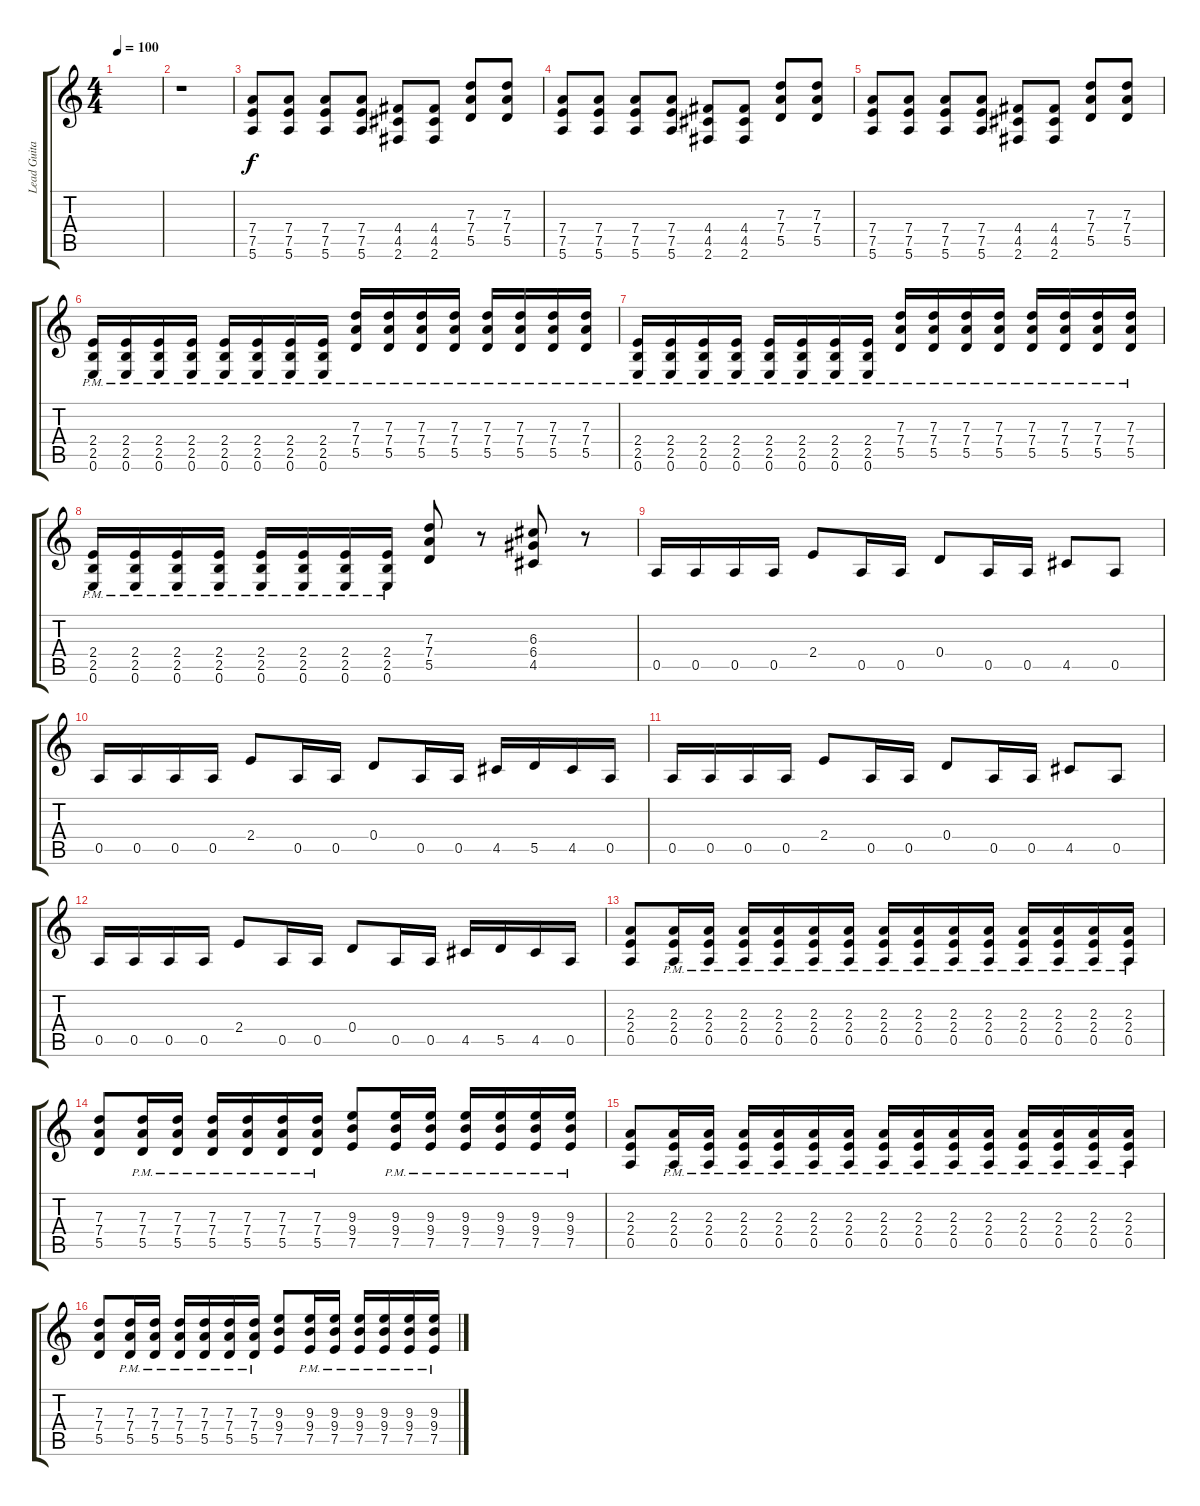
\track ("Lead Guitar" "Lead Guita") {instrument distortionguitar}
\staff {score tabs}
\tuning (E4 B3 G3 D3 A2 E2) {hide}
\ts (4 4)
\tempo 100
\clef g2
\ks c
|
r.1 |
(7.4 7.5 5.6).8 (7.4 7.5 5.6).8 (7.4 7.5 5.6).8 (7.4 7.5 5.6).8 (4.4 4.5 2.6).8 (4.4 4.5 2.6).8 (7.3 7.4 5.5).8 (7.3 7.4 5.5).8 |
(7.4 7.5 5.6).8 (7.4 7.5 5.6).8 (7.4 7.5 5.6).8 (7.4 7.5 5.6).8 (4.4 4.5 2.6).8 (4.4 4.5 2.6).8 (7.3 7.4 5.5).8 (7.3 7.4 5.5).8 |
(7.4 7.5 5.6).8 (7.4 7.5 5.6).8 (7.4 7.5 5.6).8 (7.4 7.5 5.6).8 (4.4 4.5 2.6).8 (4.4 4.5 2.6).8 (7.3 7.4 5.5).8 (7.3 7.4 5.5).8 |
(2.4{pm} 2.5{pm} 0.6{pm}).16 (2.4{pm} 2.5{pm} 0.6{pm}).16 (2.4{pm} 2.5{pm} 0.6{pm}).16 (2.4{pm} 2.5{pm} 0.6{pm}).16 (2.4{pm} 2.5{pm} 0.6{pm}).16 (2.4{pm} 2.5{pm} 0.6{pm}).16 (2.4{pm} 2.5{pm} 0.6{pm}).16 (2.4{pm} 2.5{pm} 0.6{pm}).16 (7.3{pm} 7.4{pm} 5.5{pm}).16 (7.3{pm} 7.4{pm} 5.5{pm}).16 (7.3{pm} 7.4{pm} 5.5{pm}).16 (7.3{pm} 7.4{pm} 5.5{pm}).16 (7.3{pm} 7.4{pm} 5.5{pm}).16 (7.3{pm} 7.4{pm} 5.5{pm}).16 (7.3{pm} 7.4{pm} 5.5{pm}).16 (7.3{pm} 7.4{pm} 5.5{pm}).16 |
(2.4{pm} 2.5{pm} 0.6{pm}).16 (2.4{pm} 2.5{pm} 0.6{pm}).16 (2.4{pm} 2.5{pm} 0.6{pm}).16 (2.4{pm} 2.5{pm} 0.6{pm}).16 (2.4{pm} 2.5{pm} 0.6{pm}).16 (2.4{pm} 2.5{pm} 0.6{pm}).16 (2.4{pm} 2.5{pm} 0.6{pm}).16 (2.4{pm} 2.5{pm} 0.6{pm}).16 (7.3{pm} 7.4{pm} 5.5{pm}).16 (7.3{pm} 7.4{pm} 5.5{pm}).16 (7.3{pm} 7.4{pm} 5.5{pm}).16 (7.3{pm} 7.4{pm} 5.5{pm}).16 (7.3{pm} 7.4{pm} 5.5{pm}).16 (7.3{pm} 7.4{pm} 5.5{pm}).16 (7.3{pm} 7.4{pm} 5.5{pm}).16 (7.3{pm} 7.4{pm} 5.5{pm}).16 |
(2.4{pm} 2.5{pm} 0.6{pm}).16 (2.4{pm} 2.5{pm} 0.6{pm}).16 (2.4{pm} 2.5{pm} 0.6{pm}).16 (2.4{pm} 2.5{pm} 0.6{pm}).16 (2.4{pm} 2.5{pm} 0.6{pm}).16 (2.4{pm} 2.5{pm} 0.6{pm}).16 (2.4{pm} 2.5{pm} 0.6{pm}).16 (2.4{pm} 2.5{pm} 0.6{pm}).16 (7.3 7.4 5.5).8 r.8 (6.3 6.4 4.5).8 r.8 |
0.5.16 0.5.16 0.5.16 0.5.16 2.4.8 0.5.16 0.5.16 0.4.8 0.5.16 0.5.16 4.5.8 0.5.8 |
0.5.16 0.5.16 0.5.16 0.5.16 2.4.8 0.5.16 0.5.16 0.4.8 0.5.16 0.5.16 4.5.16 5.5.16 4.5.16 0.5.16 |
0.5.16 0.5.16 0.5.16 0.5.16 2.4.8 0.5.16 0.5.16 0.4.8 0.5.16 0.5.16 4.5.8 0.5.8 |
0.5.16 0.5.16 0.5.16 0.5.16 2.4.8 0.5.16 0.5.16 0.4.8 0.5.16 0.5.16 4.5.16 5.5.16 4.5.16 0.5.16 |
(2.3 2.4 0.5).8 (2.3{pm} 2.4{pm} 0.5{pm}).16 (2.3{pm} 2.4{pm} 0.5{pm}).16 (2.3{pm} 2.4{pm} 0.5{pm}).16 (2.3{pm} 2.4{pm} 0.5{pm}).16 (2.3{pm} 2.4{pm} 0.5{pm}).16 (2.3{pm} 2.4{pm} 0.5{pm}).16 (2.3{pm} 2.4{pm} 0.5{pm}).16 (2.3{pm} 2.4{pm} 0.5{pm}).16 (2.3{pm} 2.4{pm} 0.5{pm}).16 (2.3{pm} 2.4{pm} 0.5{pm}).16 (2.3{pm} 2.4{pm} 0.5{pm}).16 (2.3{pm} 2.4{pm} 0.5{pm}).16 (2.3{pm} 2.4{pm} 0.5{pm}).16 (2.3{pm} 2.4{pm} 0.5{pm}).16 |
(7.3 7.4 5.5).8 (7.3{pm} 7.4{pm} 5.5{pm}).16 (7.3{pm} 7.4{pm} 5.5{pm}).16 (7.3{pm} 7.4{pm} 5.5{pm}).16 (7.3{pm} 7.4{pm} 5.5{pm}).16 (7.3{pm} 7.4{pm} 5.5{pm}).16 (7.3{pm} 7.4{pm} 5.5{pm}).16 (9.3 9.4 7.5).8 (9.3{pm} 9.4{pm} 7.5{pm}).16 (9.3{pm} 9.4{pm} 7.5{pm}).16 (9.3{pm} 9.4{pm} 7.5{pm}).16 (9.3{pm} 9.4{pm} 7.5{pm}).16 (9.3{pm} 9.4{pm} 7.5{pm}).16 (9.3{pm} 9.4{pm} 7.5{pm}).16 |
(2.3 2.4 0.5).8 (2.3{pm} 2.4{pm} 0.5{pm}).16 (2.3{pm} 2.4{pm} 0.5{pm}).16 (2.3{pm} 2.4{pm} 0.5{pm}).16 (2.3{pm} 2.4{pm} 0.5{pm}).16 (2.3{pm} 2.4{pm} 0.5{pm}).16 (2.3{pm} 2.4{pm} 0.5{pm}).16 (2.3{pm} 2.4{pm} 0.5{pm}).16 (2.3{pm} 2.4{pm} 0.5{pm}).16 (2.3{pm} 2.4{pm} 0.5{pm}).16 (2.3{pm} 2.4{pm} 0.5{pm}).16 (2.3{pm} 2.4{pm} 0.5{pm}).16 (2.3{pm} 2.4{pm} 0.5{pm}).16 (2.3{pm} 2.4{pm} 0.5{pm}).16 (2.3{pm} 2.4{pm} 0.5{pm}).16 |
(7.3 7.4 5.5).8 (7.3{pm} 7.4{pm} 5.5{pm}).16 (7.3{pm} 7.4{pm} 5.5{pm}).16 (7.3{pm} 7.4{pm} 5.5{pm}).16 (7.3{pm} 7.4{pm} 5.5{pm}).16 (7.3{pm} 7.4{pm} 5.5{pm}).16 (7.3{pm} 7.4{pm} 5.5{pm}).16 (9.3 9.4 7.5).8 (9.3{pm} 9.4{pm} 7.5{pm}).16 (9.3{pm} 9.4{pm} 7.5{pm}).16 (9.3{pm} 9.4{pm} 7.5{pm}).16 (9.3{pm} 9.4{pm} 7.5{pm}).16 (9.3{pm} 9.4{pm} 7.5{pm}).16 (9.3{pm} 9.4{pm} 7.5{pm}).16
